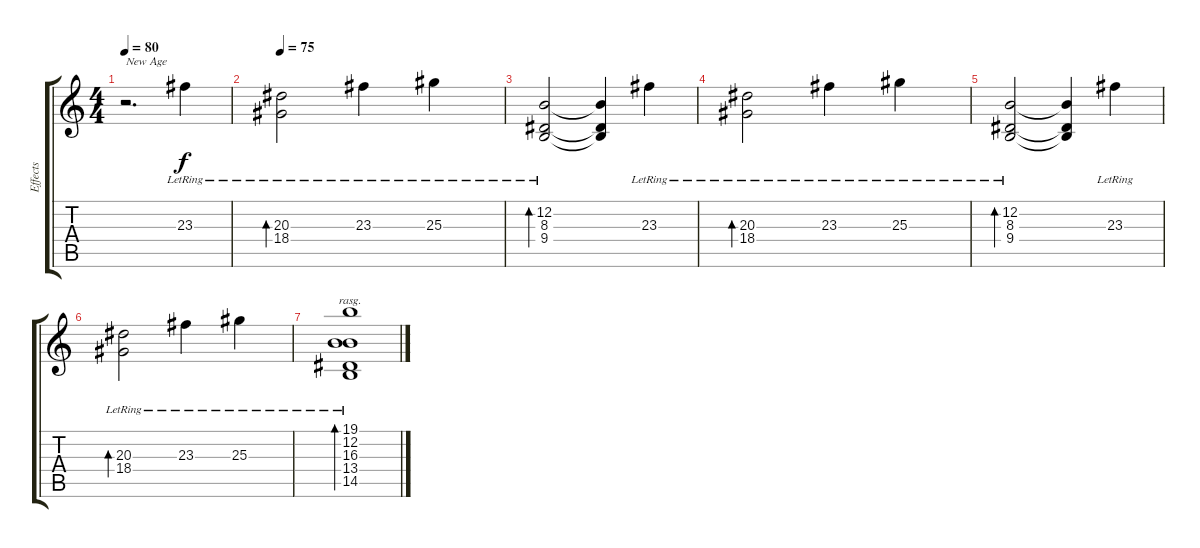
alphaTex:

\track ("Effects" "Effects") {instrument pad8sweep}
\staff {score tabs}
\tuning (E4 B3 G3 D3 A2 E2) {hide}
\ts (4 4)
\tempo 80
\clef g2
\ks c
r.2{d txt "New Age" dy f instrument pad1newage} 23.3{lr}.4 |
\tempo 75
(20.3{lr} 18.4{lr}).2{bd 240} 23.3{lr}.4 25.3{lr}.4 |
(12.2{lr} 8.3{lr} 9.4{lr}).2{bd 480} (12.2{t} 8.3{t} 9.4{t}).4 23.3{lr}.4 |
(20.3{lr} 18.4{lr}).2{bd 240} 23.3{lr}.4 25.3{lr}.4 |
(12.2{lr} 8.3{lr} 9.4{lr}).2{bd 480} (12.2{t} 8.3{t} 9.4{t}).4 23.3{lr}.4 |
(20.3{lr} 18.4{lr}).2{bd 240} 23.3{lr}.4 25.3{lr}.4 |
(19.1{lr} 12.2{lr} 16.3{lr} 13.4{lr} 14.5{lr}).1{bd 240 rasg ii}
